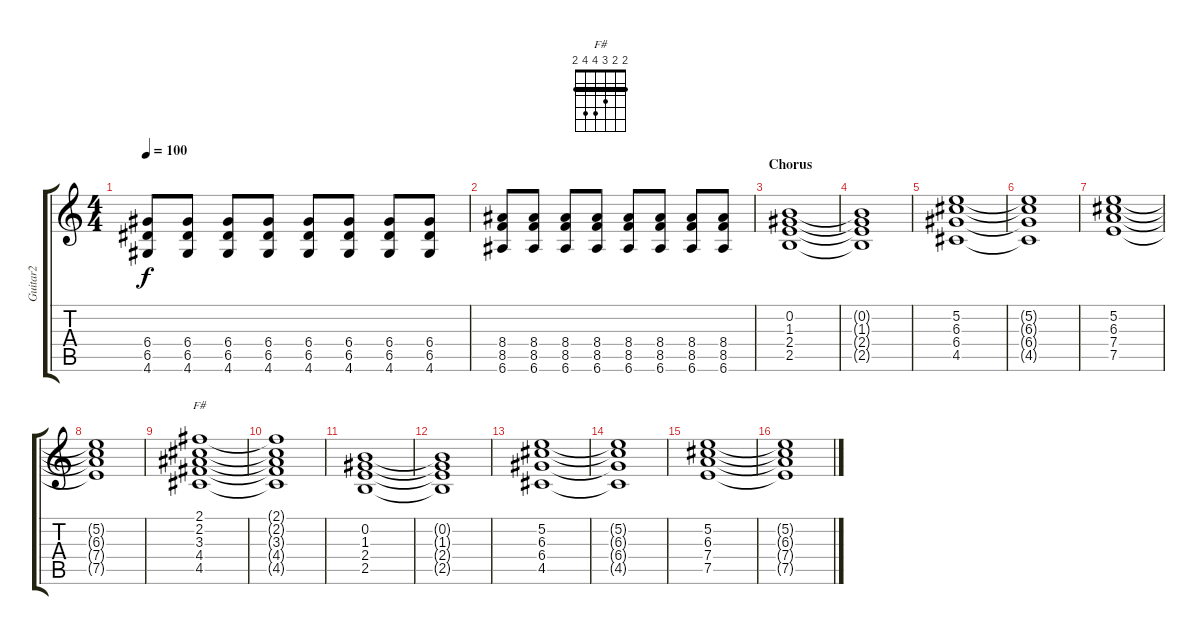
\track ("Guitar2" "Guitar2") {instrument overdrivenguitar}
\staff {score tabs}
\tuning (E4 B3 G3 D3 A2 E2) {hide}
\chord ("F#" 2 2 3 4 4 2) {barre 2}
\ts (4 4)
\tempo 100
\clef g2
\ks c
(6.4 6.5 4.6).8{dy f} (6.4 6.5 4.6).8 (6.4 6.5 4.6).8 (6.4 6.5 4.6).8 (6.4 6.5 4.6).8 (6.4 6.5 4.6).8 (6.4 6.5 4.6).8 (6.4 6.5 4.6).8 |
(8.4 8.5 6.6).8 (8.4 8.5 6.6).8 (8.4 8.5 6.6).8 (8.4 8.5 6.6).8 (8.4 8.5 6.6).8 (8.4 8.5 6.6).8 (8.4 8.5 6.6).8 (8.4 8.5 6.6).8 |
\section ("" "Chorus")
(0.2 1.3 2.4 2.5).1{volume 10} |
(0.2{t} 1.3{t} 2.4{t} 2.5{t}).1 |
(5.2 6.3 6.4 4.5).1 |
(5.2{t} 6.3{t} 6.4{t} 4.5{t}).1 |
(5.2 6.3 7.4 7.5).1 |
(5.2{t} 6.3{t} 7.4{t} 7.5{t}).1 |
(2.1 2.2 3.3 4.4 4.5).1{ch "F#"} |
(2.1{t} 2.2{t} 3.3{t} 4.4{t} 4.5{t}).1 |
(0.2 1.3 2.4 2.5).1{volume 10} |
(0.2{t} 1.3{t} 2.4{t} 2.5{t}).1 |
(5.2 6.3 6.4 4.5).1 |
(5.2{t} 6.3{t} 6.4{t} 4.5{t}).1 |
(5.2 6.3 7.4 7.5).1 |
(5.2{t} 6.3{t} 7.4{t} 7.5{t}).1
